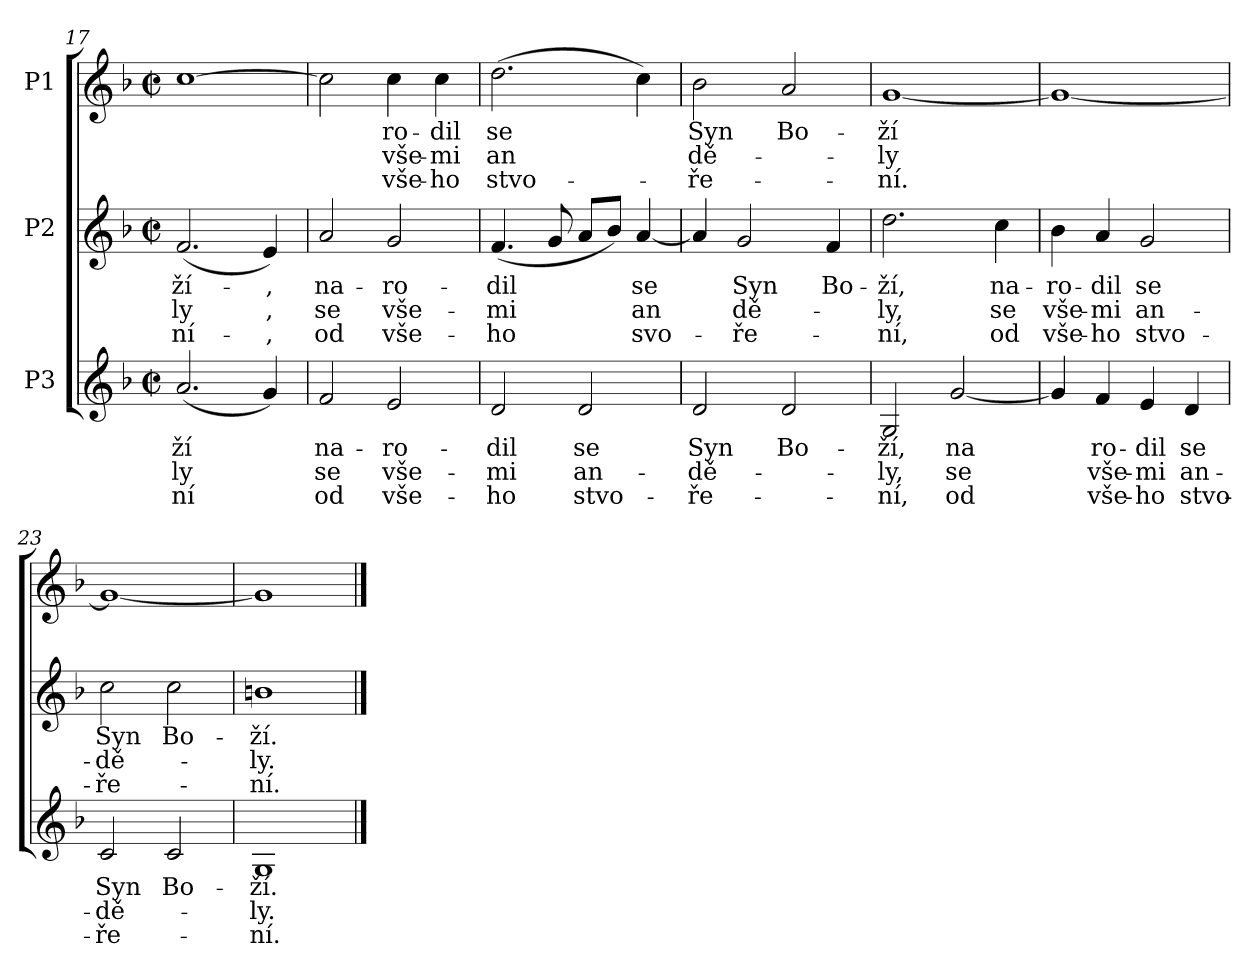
**kern	**text	**text	**text	**kern	**text	**text	**text	**kern	**text	**text	**text
*part3	*part3	*part3	*part3	*part2	*part2	*part2	*part2	*part1	*part1	*part1	*part1
*staff3	*staff3	*staff3	*staff3	*staff2	*staff2	*staff2	*staff2	*staff1	*staff1	*staff1	*staff1
*I"P3	*	*	*	*I"P2	*	*	*	*I"P1	*	*	*
!!LO:LB:g=z
*clefG2	*	*	*	*clefG2	*	*	*	*clefG2	*	*	*
*k[b-]	*	*	*	*k[b-]	*	*	*	*k[b-]	*	*	*
*F:	*	*	*	*F:	*	*	*	*F:	*	*	*
*M2/2	*	*	*	*M2/2	*	*	*	*M2/2	*	*	*
*met(c|)	*	*	*	*met(c|)	*	*	*	*met(c|)	*	*	*
=17	=17	=17	=17	=17	=17	=17	=17	=17	=17	=17	=17
!	!LO:LY:b:color=#000000	!LO:LY:b:color=#000000	!LO:LY:b:color=#000000	!	!	!	!	!	!	!	!
!	!	!	!	!	!LO:LY:b:color=#000000	!LO:LY:b:color=#000000	!LO:LY:b:color=#000000	!	!	!	!
(2.ai/	-ží	-ly	ní	(2.fi/	-ží-	-ly	ní-	[>1cci	.	.	.
!	!	!	!	!	!LO:LY:b:color=#000000	!LO:LY:b:color=#000000	!LO:LY:b:color=#000000	!	!	!	!
4gi/)	.	.	.	4ei/)	-,	-,	,	.	.	.	.
=18	=18	=18	=18	=18	=18	=18	=18	=18	=18	=18	=18
!	!LO:LY:b:color=#000000	!LO:LY:b:color=#000000	!LO:LY:b:color=#000000	!	!	!	!	!	!	!	!
!	!	!	!	!	!LO:LY:b:color=#000000	!LO:LY:b:color=#000000	!LO:LY:b:color=#000000	!	!	!	!
2fi/	na-	se	od	2ai/	na-	se	od	2cci\]	.	.	.
!	!LO:LY:b:color=#000000	!LO:LY:b:color=#000000	!LO:LY:b:color=#000000	!	!	!	!	!	!	!	!
!	!	!	!	!	!LO:LY:b:color=#000000	!LO:LY:b:color=#000000	!LO:LY:b:color=#000000	!	!	!	!
!	!	!	!	!	!	!	!	!	!LO:LY:b:color=#000000	!LO:LY:b:color=#000000	!LO:LY:b:color=#000000
2ei/	-ro-	vše-	-vše-	2gi/	-ro-	vše-	-vše-	4cci\	ro-	vše-	vše-
!	!	!	!	!	!	!	!	!	!LO:LY:b:color=#000000	!LO:LY:b:color=#000000	!LO:LY:b:color=#000000
.	.	.	.	.	.	.	.	4cci\	-dil	-mi	-ho
=19	=19	=19	=19	=19	=19	=19	=19	=19	=19	=19	=19
!	!LO:LY:b:color=#000000	!LO:LY:b:color=#000000	!LO:LY:b:color=#000000	!	!	!	!	!	!	!	!
!	!	!	!	!	!LO:LY:b:color=#000000	!LO:LY:b:color=#000000	!LO:LY:b:color=#000000	!	!	!	!
!	!	!	!	!	!	!	!	!	!LO:LY:b:color=#000000	!LO:LY:b:color=#000000	!LO:LY:b:color=#000000
2di/	-dil	-mi	ho	(4.fi/	-dil	-mi	ho	(2.ddi\	se	an	stvo-
.	.	.	.	8gi/	.	.	.	.	.	.	.
!	!LO:LY:b:color=#000000	!LO:LY:b:color=#000000	!LO:LY:b:color=#000000	!	!	!	!	!	!	!	!
2di/	se	an-	-stvo-	8ai/L	.	.	.	.	.	.	.
.	.	.	.	8b-i/J)	.	.	.	.	.	.	.
!	!	!	!	!	!LO:LY:b:color=#000000	!LO:LY:b:color=#000000	!LO:LY:b:color=#000000	!	!	!	!
.	.	.	.	[<4ai/	se	an	svo-	4cci\)	.	.	.
=20	=20	=20	=20	=20	=20	=20	=20	=20	=20	=20	=20
!	!LO:LY:b:color=#000000	!LO:LY:b:color=#000000	!LO:LY:b:color=#000000	!	!	!	!	!	!	!	!
!	!	!	!	!	!	!	!	!	!LO:LY:b:color=#000000	!LO:LY:b:color=#000000	!LO:LY:b:color=#000000
2di/	Syn	-dě-	-ře-	4ai/]	.	.	.	2b-i\	Syn	dě-	-ře-
!	!	!	!	!	!LO:LY:b:color=#000000	!LO:LY:b:color=#000000	!LO:LY:b:color=#000000	!	!	!	!
.	.	.	.	2gi/	Syn	-dě-	-ře-	.	.	.	.
!	!LO:LY:b:color=#000000	!	!	!	!	!	!	!	!	!	!
!	!	!	!	!	!	!	!	!	!LO:LY:b:color=#000000	!	!
2di/	Bo-	.	.	.	.	.	.	2ai/	Bo-	.	.
!	!	!	!	!	!LO:LY:b:color=#000000	!	!	!	!	!	!
.	.	.	.	4fi/	Bo-	.	.	.	.	.	.
=21	=21	=21	=21	=21	=21	=21	=21	=21	=21	=21	=21
!	!LO:LY:b:color=#000000	!LO:LY:b:color=#000000	!LO:LY:b:color=#000000	!	!	!	!	!	!	!	!
!	!	!	!	!	!LO:LY:b:color=#000000	!LO:LY:b:color=#000000	!LO:LY:b:color=#000000	!	!	!	!
!	!	!	!	!	!	!	!	!	!LO:LY:b:color=#000000	!LO:LY:b:color=#000000	!LO:LY:b:color=#000000
2Gi/	-ží,	-ly,	ní,	2.ddi\	-ží,	-ly,	ní,	[<1gi	-ží	-ly	-ní.
!	!LO:LY:b:color=#000000	!LO:LY:b:color=#000000	!LO:LY:b:color=#000000	!	!	!	!	!	!	!	!
[<2gi/	na	se	od	.	.	.	.	.	.	.	.
!	!	!	!	!	!LO:LY:b:color=#000000	!LO:LY:b:color=#000000	!LO:LY:b:color=#000000	!	!	!	!
.	.	.	.	4cci\	na-	se	od	.	.	.	.
=22	=22	=22	=22	=22	=22	=22	=22	=22	=22	=22	=22
!	!	!	!	!	!LO:LY:b:color=#000000	!LO:LY:b:color=#000000	!LO:LY:b:color=#000000	!	!	!	!
4gi/]	.	.	.	4b-i\	-ro-	vše-	-vše-	1gi_<	.	.	.
!	!LO:LY:b:color=#000000	!LO:LY:b:color=#000000	!LO:LY:b:color=#000000	!	!	!	!	!	!	!	!
!	!	!	!	!	!LO:LY:b:color=#000000	!LO:LY:b:color=#000000	!LO:LY:b:color=#000000	!	!	!	!
4fi/	ro-	vše-	-vše-	4ai/	-dil	-mi	ho	.	.	.	.
!	!LO:LY:b:color=#000000	!LO:LY:b:color=#000000	!LO:LY:b:color=#000000	!	!	!	!	!	!	!	!
!	!	!	!	!	!LO:LY:b:color=#000000	!LO:LY:b:color=#000000	!LO:LY:b:color=#000000	!	!	!	!
4ei/	-dil	-mi	ho	2gi/	se	an-	-stvo-	.	.	.	.
!	!LO:LY:b:color=#000000	!LO:LY:b:color=#000000	!LO:LY:b:color=#000000	!	!	!	!	!	!	!	!
4di/	se	an-	-stvo-	.	.	.	.	.	.	.	.
=23	=23	=23	=23	=23	=23	=23	=23	=23	=23	=23	=23
!	!LO:LY:b:color=#000000	!LO:LY:b:color=#000000	!LO:LY:b:color=#000000	!	!	!	!	!	!	!	!
!	!	!	!	!	!LO:LY:b:color=#000000	!LO:LY:b:color=#000000	!LO:LY:b:color=#000000	!	!	!	!
2ci/	Syn	-dě-	-ře-	2cci\	Syn	-dě-	-ře-	1gi_<	.	.	.
!	!LO:LY:b:color=#000000	!	!	!	!	!	!	!	!	!	!
!	!	!	!	!	!LO:LY:b:color=#000000	!	!	!	!	!	!
2ci/	Bo-	.	.	2cci\	Bo-	.	.	.	.	.	.
=24	=24	=24	=24	=24	=24	=24	=24	=24	=24	=24	=24
!	!LO:LY:b:color=#000000	!LO:LY:b:color=#000000	!LO:LY:b:color=#000000	!	!	!	!	!	!	!	!
!	!	!	!	!	!LO:LY:b:color=#000000	!LO:LY:b:color=#000000	!LO:LY:b:color=#000000	!	!	!	!
1Gi	-ží.	-ly.	ní.	1bni	-ží.	-ly.	ní.	1gi]	.	.	.
==	==	==	==	==	==	==	==	==	==	==	==
*-	*-	*-	*-	*-	*-	*-	*-	*-	*-	*-	*-
